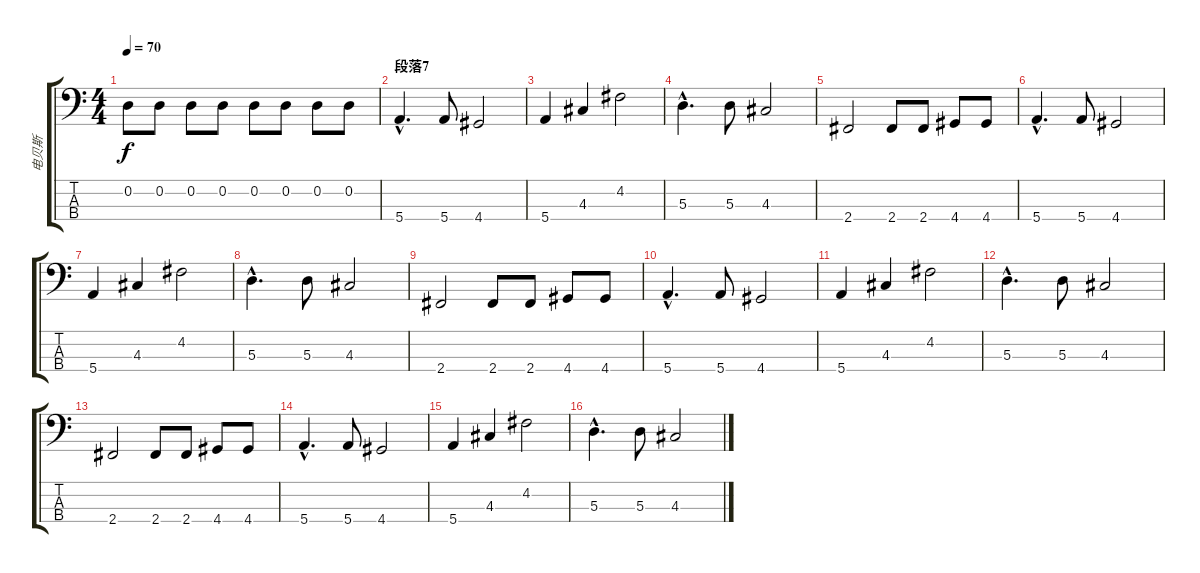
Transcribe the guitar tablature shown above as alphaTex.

\track ("电贝斯" "电贝斯") {instrument electricbassfinger}
\staff {score tabs}
\tuning (G2 D2 A1 E1) {hide}
\ts (4 4)
\tempo 70
\clef f4
\ks c
0.2.8{dy f} 0.2.8 0.2.8 0.2.8 0.2.8 0.2.8 0.2.8 0.2.8 |
\section ("" "段落7")
5.4{hac}.4{d} 5.4.8 4.4.2 |
5.4.4 4.3.4 4.2.2 |
5.3{hac}.4{d} 5.3.8 4.3.2 |
2.4.2 2.4.8 2.4.8 4.4.8 4.4.8 |
5.4{hac}.4{d} 5.4.8 4.4.2 |
5.4.4 4.3.4 4.2.2 |
5.3{hac}.4{d} 5.3.8 4.3.2 |
2.4.2 2.4.8 2.4.8 4.4.8 4.4.8 |
5.4{hac}.4{d} 5.4.8 4.4.2 |
5.4.4 4.3.4 4.2.2 |
5.3{hac}.4{d} 5.3.8 4.3.2 |
2.4.2 2.4.8 2.4.8 4.4.8 4.4.8 |
5.4{hac}.4{d} 5.4.8 4.4.2 |
5.4.4 4.3.4 4.2.2 |
5.3{hac}.4{d} 5.3.8 4.3.2
